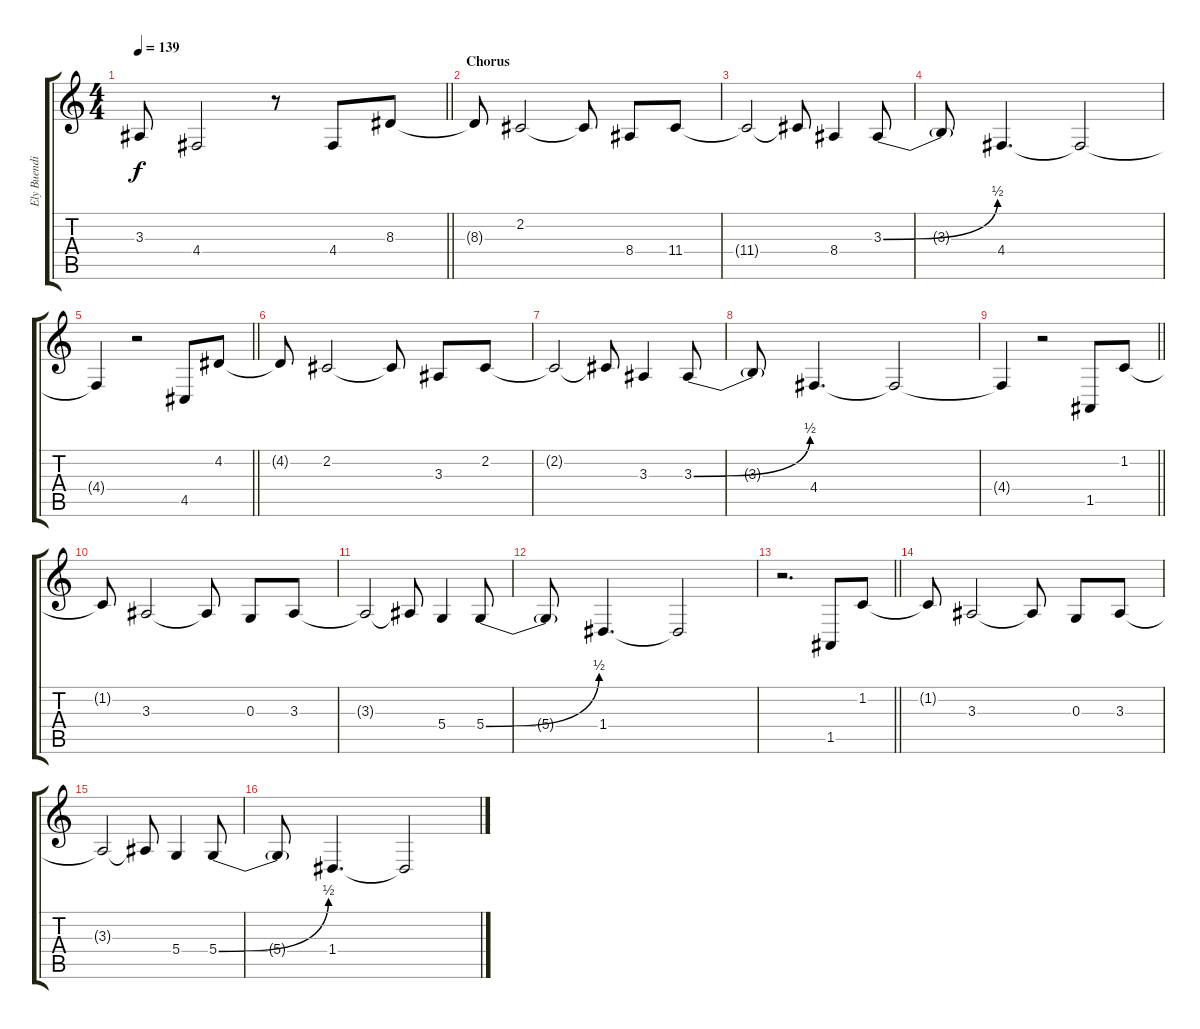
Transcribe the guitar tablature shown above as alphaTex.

\track ("Ely Buendia(Vocal)" "Ely Buendi") {instrument sopranosax}
\staff {score tabs}
\tuning (E4 B3 G3 D3 A2 E2) {hide}
\ts (4 4)
\tempo 139
\clef g2
\barLineRight lightlight
\ks c
3.3{t}.8{dy f} 4.4.2 r.8 4.4.8 8.3.8 |
\section ("" "Chorus")
8.3{t}.8 2.2.2 2.2{t}.8 8.4.8 11.4.8 |
11.4{t}.2 11.4{t}.8 8.4.4 3.3{be (bend 0 0 60 2)}.8 |
3.3{t}.8 4.4.4{d} 4.4{t}.2 |
\barLineRight lightlight
4.4{t}.4 r.2 4.5.8 4.2.8 |
4.2{t}.8 2.2.2 2.2{t}.8 3.3.8 2.2.8 |
2.2{t}.2 2.2{t}.8 3.3.4 3.3{be (bend 0 0 60 2)}.8 |
3.3{t}.8 4.4.4{d} 4.4{t}.2 |
\barLineRight lightlight
4.4{t}.4 r.2 1.5.8 1.2.8 |
1.2{t}.8 3.3.2 3.3{t}.8 0.3.8 3.3.8 |
3.3{t}.2 3.3{t}.8 5.4.4 5.4{be (bend 0 0 60 2)}.8 |
5.4{t}.8 1.4.4{d} 1.4{t}.2 |
\barLineRight lightlight
r.2{d} 1.5.8 1.2.8 |
1.2{t}.8 3.3.2 3.3{t}.8 0.3.8 3.3.8 |
3.3{t}.2 3.3{t}.8 5.4.4 5.4{be (bend 0 0 60 2)}.8 |
5.4{t}.8 1.4.4{d} 1.4{t}.2
